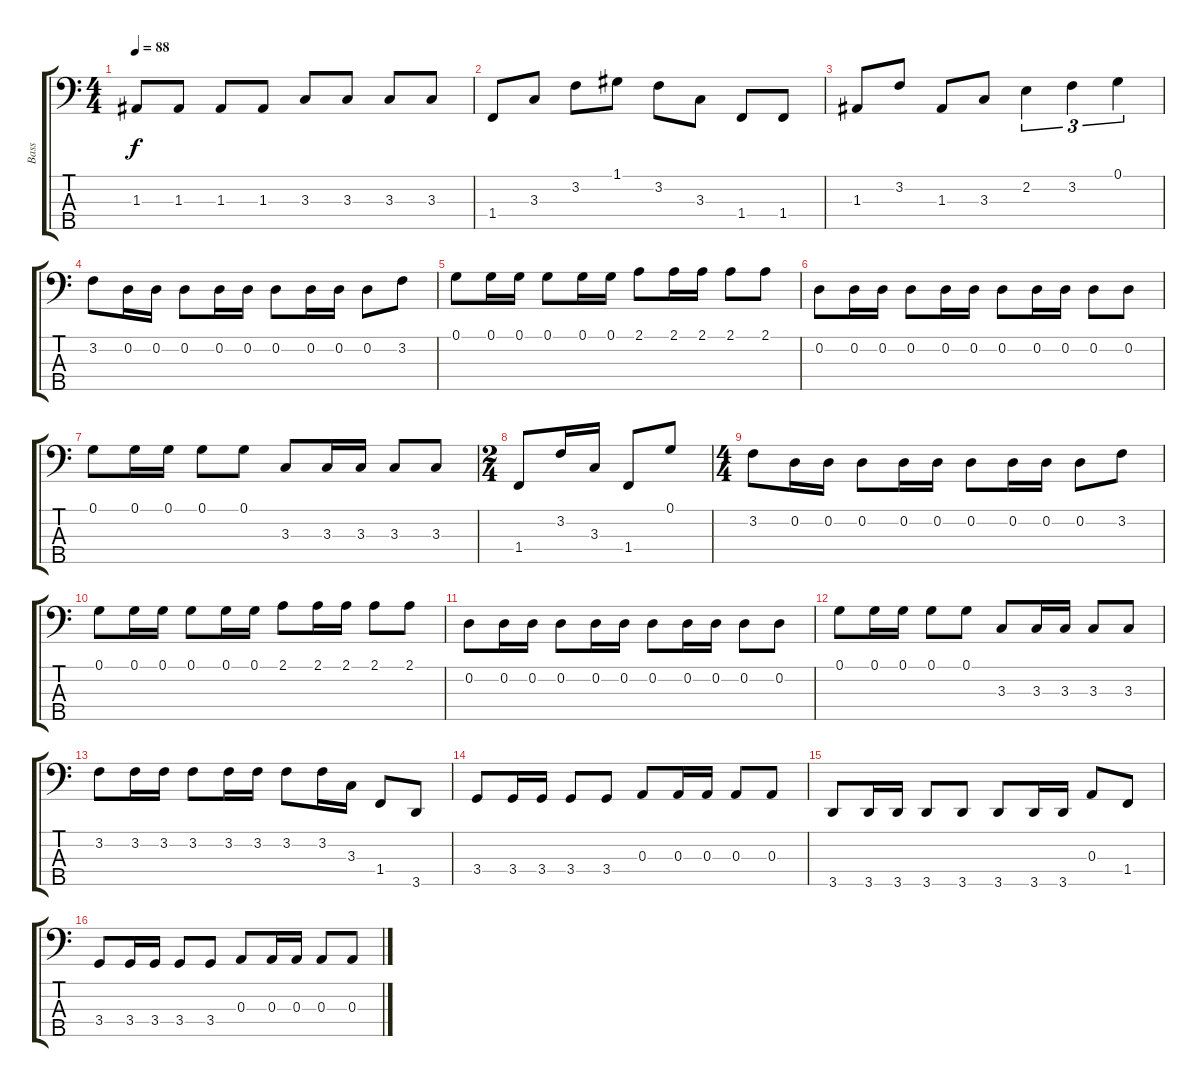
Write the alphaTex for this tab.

\track ("Bass" "Bass") {instrument electricbassfinger}
\staff {score tabs}
\tuning (G2 D2 A1 E1 B0) {hide}
\ts (4 4)
\tempo 88
\clef f4
\ks c
1.3.8{dy f} 1.3.8 1.3.8 1.3.8 3.3.8 3.3.8 3.3.8 3.3.8 |
1.4.8 3.3.8 3.2.8 1.1.8 3.2.8 3.3.8 1.4.8 1.4.8 |
1.3.8 3.2.8 1.3.8 3.3.8 2.2.4{tu (3 2)} 3.2.4{tu (3 2)} 0.1.4{tu (3 2)} |
3.2.8 0.2.16 0.2.16 0.2.8 0.2.16 0.2.16 0.2.8 0.2.16 0.2.16 0.2.8 3.2.8 |
0.1.8 0.1.16 0.1.16 0.1.8 0.1.16 0.1.16 2.1.8 2.1.16 2.1.16 2.1.8 2.1.8 |
0.2.8 0.2.16 0.2.16 0.2.8 0.2.16 0.2.16 0.2.8 0.2.16 0.2.16 0.2.8 0.2.8 |
0.1.8 0.1.16 0.1.16 0.1.8 0.1.8 3.3.8 3.3.16 3.3.16 3.3.8 3.3.8 |
\ts (2 4)
1.4.8 3.2.16 3.3.16 1.4.8 0.1.8 |
\ts (4 4)
3.2.8 0.2.16 0.2.16 0.2.8 0.2.16 0.2.16 0.2.8 0.2.16 0.2.16 0.2.8 3.2.8 |
0.1.8 0.1.16 0.1.16 0.1.8 0.1.16 0.1.16 2.1.8 2.1.16 2.1.16 2.1.8 2.1.8 |
0.2.8 0.2.16 0.2.16 0.2.8 0.2.16 0.2.16 0.2.8 0.2.16 0.2.16 0.2.8 0.2.8 |
0.1.8 0.1.16 0.1.16 0.1.8 0.1.8 3.3.8 3.3.16 3.3.16 3.3.8 3.3.8 |
3.2.8 3.2.16 3.2.16 3.2.8 3.2.16 3.2.16 3.2.8 3.2.16 3.3.16 1.4.8 3.5.8 |
3.4.8 3.4.16 3.4.16 3.4.8 3.4.8 0.3.8 0.3.16 0.3.16 0.3.8 0.3.8 |
3.5.8 3.5.16 3.5.16 3.5.8 3.5.8 3.5.8 3.5.16 3.5.16 0.3.8 1.4.8 |
3.4.8 3.4.16 3.4.16 3.4.8 3.4.8 0.3.8 0.3.16 0.3.16 0.3.8 0.3.8
